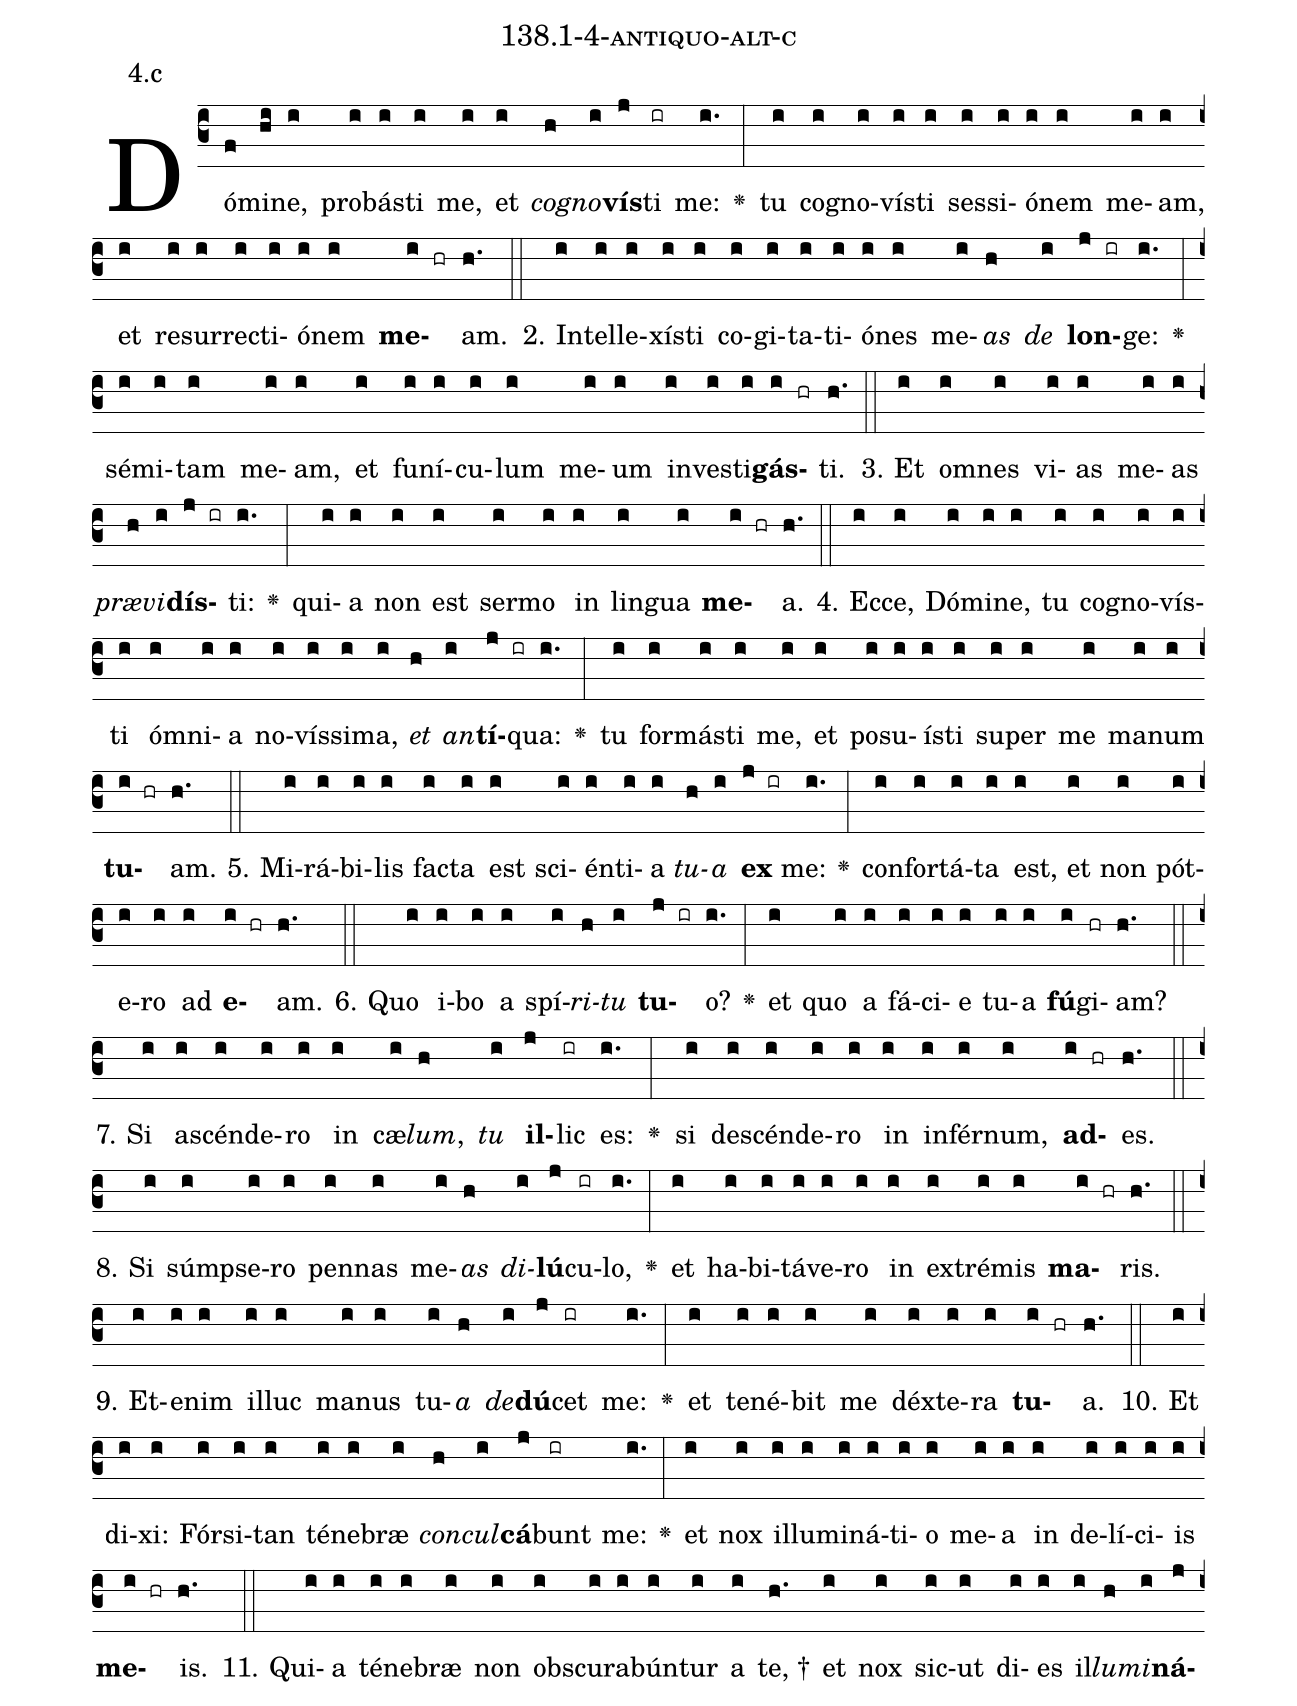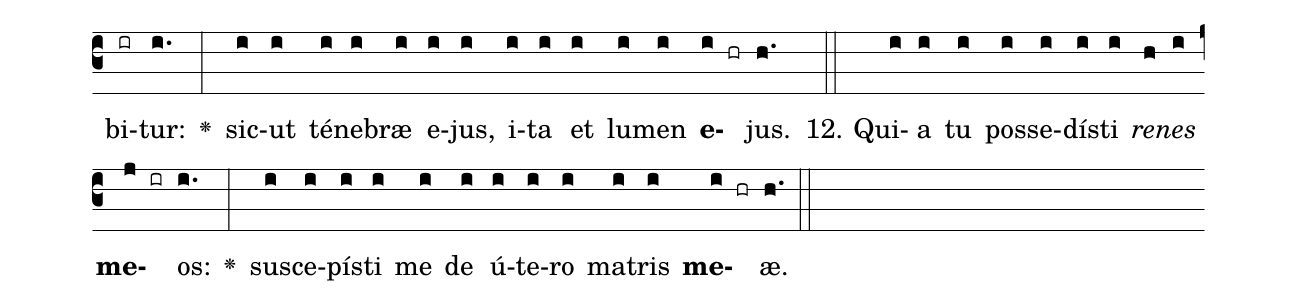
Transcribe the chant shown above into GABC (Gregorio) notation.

name: 138.1-4-antiquo-alt-c;
annotation: 4.c;
%%
(c3)Dó(f)mi(hi)ne,(i) pro(i)bás(i)ti(i) me,(i) et(i) <i>co</i>(h)<i>gno</i>(i)<b>vís</b>(j)ti(ir) me:(i.) <v>\greheightstar</v>(:) tu(i) co(i)gno(i)vís(i)ti(i) ses(i)si(i)ó(i)nem(i) me(i)am,(i) et(i) re(i)sur(i)rec(i)ti(i)ó(i)nem(i) <b>me</b>(i hr)am.(h.) (::)
2. In(i)tel(i)le(i)xís(i)ti(i) co(i)gi(i)ta(i)ti(i)ó(i)nes(i) me(i)<i>as</i>(h) <i>de</i>(i) <b>lon</b>(j ir)ge:(i.) <v>\greheightstar</v>(:) sé(i)mi(i)tam(i) me(i)am,(i) et(i) fu(i)ní(i)cu(i)lum(i) me(i)um(i) in(i)ves(i)ti(i)<b>gás</b>(i hr)ti.(h.) (::)
3. Et(i) om(i)nes(i) vi(i)as(i) me(i)as(i) <i>præ</i>(h)<i>vi</i>(i)<b>dís</b>(j ir)ti:(i.) <v>\greheightstar</v>(:) qui(i)a(i) non(i) est(i) ser(i)mo(i) in(i) lin(i)gua(i) <b>me</b>(i hr)a.(h.) (::)
4. Ec(i)ce,(i) Dó(i)mi(i)ne,(i) tu(i) co(i)gno(i)vís(i)ti(i) óm(i)ni(i)a(i) no(i)vís(i)si(i)ma,(i) <i>et</i>(h) <i>an</i>(i)<b>tí</b>(j ir)qua:(i.) <v>\greheightstar</v>(:) tu(i) for(i)más(i)ti(i) me,(i) et(i) po(i)su(i)ís(i)ti(i) su(i)per(i) me(i) ma(i)num(i) <b>tu</b>(i hr)am.(h.) (::)
5. Mi(i)rá(i)bi(i)lis(i) fac(i)ta(i) est(i) sci(i)én(i)ti(i)a(i) <i>tu</i>(h)<i>a</i>(i) <b>ex</b>(j ir) me:(i.) <v>\greheightstar</v>(:) con(i)for(i)tá(i)ta(i) est,(i) et(i) non(i) pót(i)e(i)ro(i) ad(i) <b>e</b>(i hr)am.(h.) (::)
6. Quo(i) i(i)bo(i) a(i) spí(i)<i>ri</i>(h)<i>tu</i>(i) <b>tu</b>(j ir)o?(i.) <v>\greheightstar</v>(:) et(i) quo(i) a(i) fá(i)ci(i)e(i) tu(i)a(i) <b>fú</b>(i)gi(hr)am?(h.) (::)
7. Si(i) a(i)scén(i)de(i)ro(i) in(i) cæ(i)<i>lum</i>,(h) <i>tu</i>(i) <b>il</b>(j)lic(ir) es:(i.) <v>\greheightstar</v>(:) si(i) de(i)scén(i)de(i)ro(i) in(i) in(i)fér(i)num,(i) <b>ad</b>(i hr)es.(h.) (::)
8. Si(i) súmp(i)se(i)ro(i) pen(i)nas(i) me(i)<i>as</i>(h) <i>di</i>(i)<b>lú</b>(j)cu(ir)lo,(i.) <v>\greheightstar</v>(:) et(i) ha(i)bi(i)tá(i)ve(i)ro(i) in(i) ex(i)tré(i)mis(i) <b>ma</b>(i hr)ris.(h.) (::)
9. Et(i)e(i)nim(i) il(i)luc(i) ma(i)nus(i) tu(i)<i>a</i>(h) <i>de</i>(i)<b>dú</b>(j)cet(ir) me:(i.) <v>\greheightstar</v>(:) et(i) te(i)né(i)bit(i) me(i) déx(i)te(i)ra(i) <b>tu</b>(i hr)a.(h.) (::)
10. Et(i) di(i)xi:(i) Fór(i)si(i)tan(i) té(i)ne(i)bræ(i) <i>con</i>(h)<i>cul</i>(i)<b>cá</b>(j)bunt(ir) me:(i.) <v>\greheightstar</v>(:) et(i) nox(i) il(i)lu(i)mi(i)ná(i)ti(i)o(i) me(i)a(i) in(i) de(i)lí(i)ci(i)is(i) <b>me</b>(i hr)is.(h.) (::)
11. Qui(i)a(i) té(i)ne(i)bræ(i) non(i) obs(i)cu(i)ra(i)bún(i)tur(i) a(i) te, †(h.) et(i) nox(i) sic(i)ut(i) di(i)es(i) il(i)<i>lu</i>(h)<i>mi</i>(i)<b>ná</b>(j)bi(ir)tur:(i.) <v>\greheightstar</v>(:) sic(i)ut(i) té(i)ne(i)bræ(i) e(i)jus,(i) i(i)ta(i) et(i) lu(i)men(i) <b>e</b>(i hr)jus.(h.) (::)
12. Qui(i)a(i) tu(i) pos(i)se(i)dís(i)ti(i) <i>re</i>(h)<i>nes</i>(i) <b>me</b>(j ir)os:(i.) <v>\greheightstar</v>(:) su(i)sce(i)pís(i)ti(i) me(i) de(i) ú(i)te(i)ro(i) ma(i)tris(i) <b>me</b>(i hr)æ.(h.) (::)
